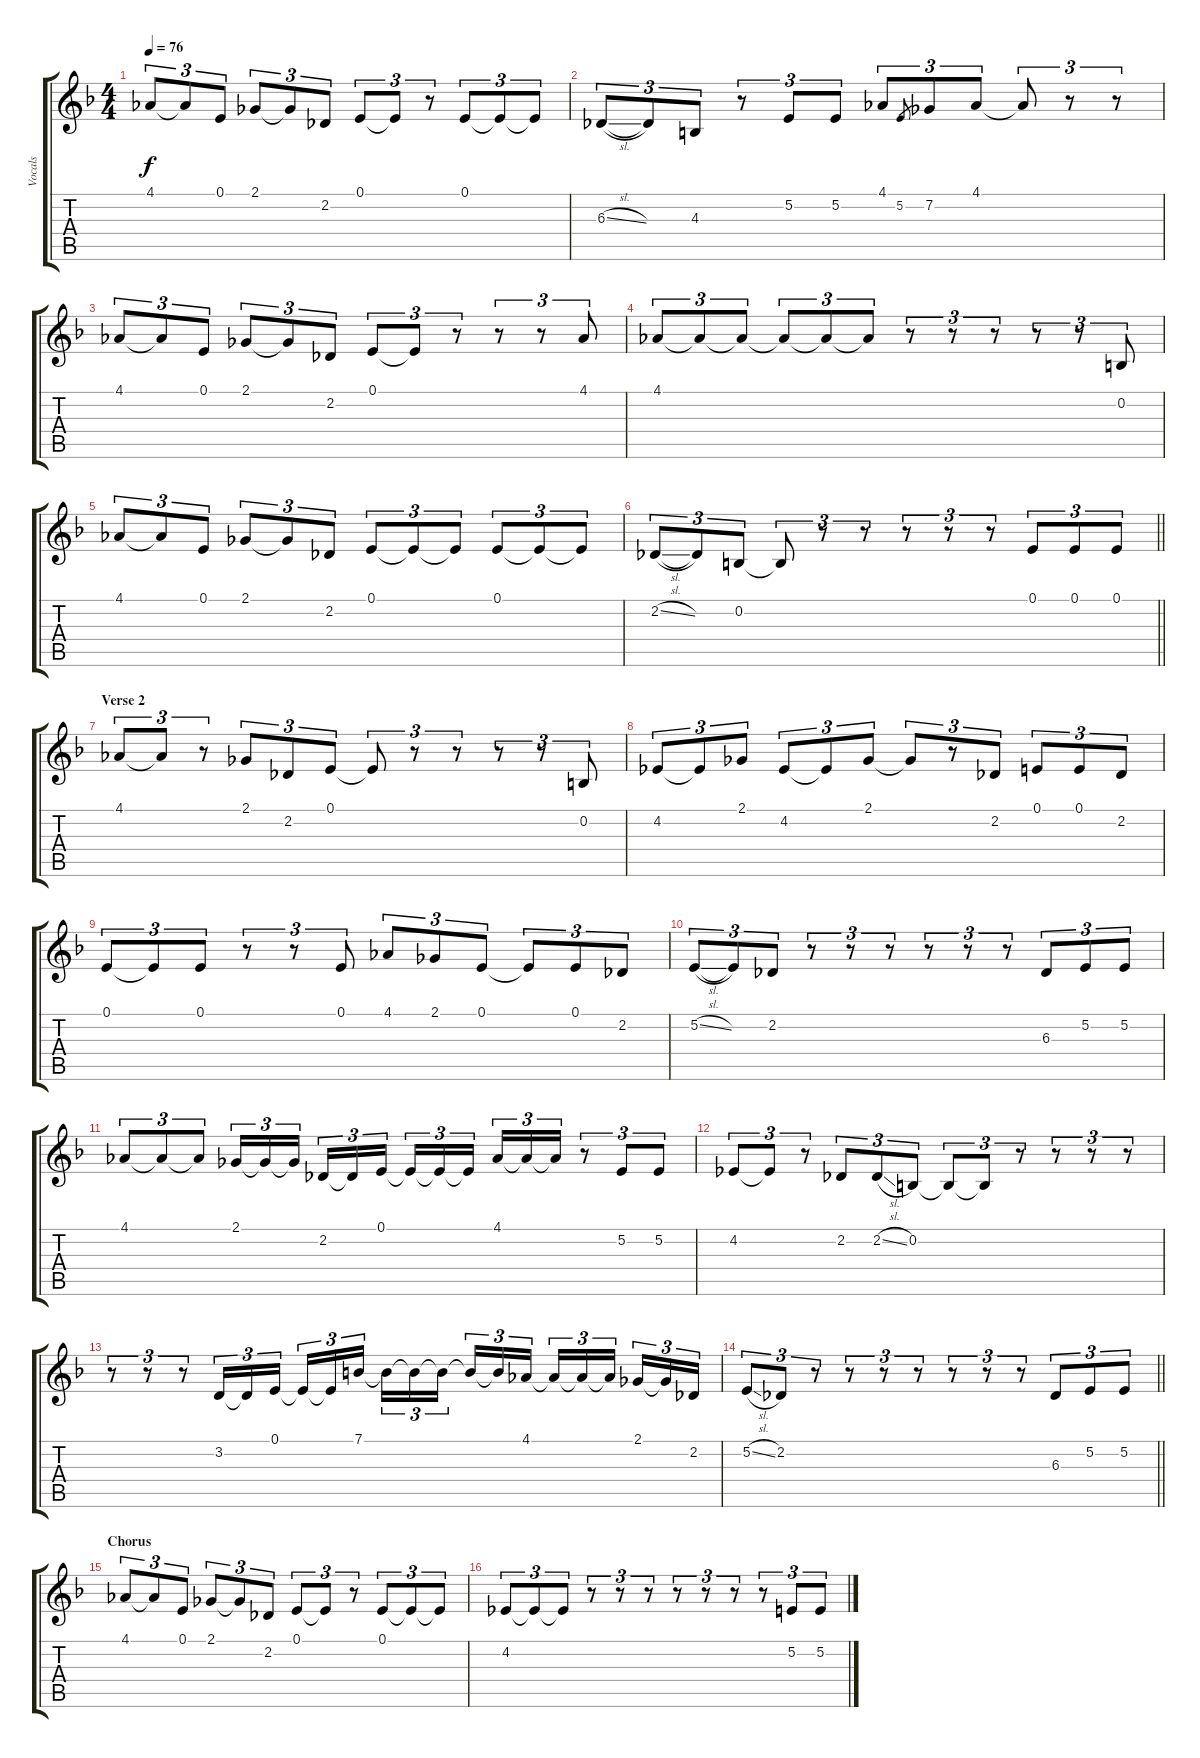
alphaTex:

\track ("Vocals" "Vocals") {instrument harmonica}
\staff {score tabs}
\tuning (E4 B3 G3 D3 A2 E2) {hide}
\ts (4 4)
\tempo 76
\clef g2
\ks f
4.1.8{tu (3 2) dy f} 4.1{t}.8{tu (3 2)} 0.1.8{tu (3 2)} 2.1.8{tu (3 2)} 2.1{t}.8{tu (3 2)} 2.2.8{tu (3 2)} 0.1.8{tu (3 2)} 0.1{t}.8{tu (3 2)} r.8{tu (3 2)} 0.1.8{tu (3 2)} 0.1{t}.8{tu (3 2)} 0.1{t}.8{tu (3 2)} |
6.3{sl}.8{tu (3 2)} 6.3{t}.8{tu (3 2)} 4.3.8{tu (3 2)} r.8{tu (3 2)} 5.2.8{tu (3 2)} 5.2.8{tu (3 2)} 4.1.8{tu (3 2)} 5.2.8{gr} 7.2.8{tu (3 2)} 4.1.8{tu (3 2)} 4.1{t}.8{tu (3 2)} r.8{tu (3 2)} r.8{tu (3 2)} |
4.1.8{tu (3 2)} 4.1{t}.8{tu (3 2)} 0.1.8{tu (3 2)} 2.1.8{tu (3 2)} 2.1{t}.8{tu (3 2)} 2.2.8{tu (3 2)} 0.1.8{tu (3 2)} 0.1{t}.8{tu (3 2)} r.8{tu (3 2)} r.8{tu (3 2)} r.8{tu (3 2)} 4.1.8{tu (3 2)} |
4.1.8{tu (3 2)} 4.1{t}.8{tu (3 2)} 4.1{t}.8{tu (3 2)} 4.1{t}.8{tu (3 2)} 4.1{t}.8{tu (3 2)} 4.1{t}.8{tu (3 2)} r.8{tu (3 2)} r.8{tu (3 2)} r.8{tu (3 2)} r.8{tu (3 2)} r.8{tu (3 2)} 0.2.8{tu (3 2)} |
4.1.8{tu (3 2)} 4.1{t}.8{tu (3 2)} 0.1.8{tu (3 2)} 2.1.8{tu (3 2)} 2.1{t}.8{tu (3 2)} 2.2.8{tu (3 2)} 0.1.8{tu (3 2)} 0.1{t}.8{tu (3 2)} 0.1{t}.8{tu (3 2)} 0.1.8{tu (3 2)} 0.1{t}.8{tu (3 2)} 0.1{t}.8{tu (3 2)} |
\barLineRight lightlight
2.2{sl}.8{tu (3 2)} 2.2{t}.8{tu (3 2)} 0.2.8{tu (3 2)} 0.2{t}.8{tu (3 2)} r.8{tu (3 2)} r.8{tu (3 2)} r.8{tu (3 2)} r.8{tu (3 2)} r.8{tu (3 2)} 0.1.8{tu (3 2)} 0.1.8{tu (3 2)} 0.1.8{tu (3 2)} |
\section ("" "Verse 2")
4.1.8{tu (3 2)} 4.1{t}.8{tu (3 2)} r.8{tu (3 2)} 2.1.8{tu (3 2)} 2.2.8{tu (3 2)} 0.1.8{tu (3 2)} 0.1{t}.8{tu (3 2)} r.8{tu (3 2)} r.8{tu (3 2)} r.8{tu (3 2)} r.8{tu (3 2)} 0.2.8{tu (3 2)} |
4.2.8{tu (3 2)} 4.2{t}.8{tu (3 2)} 2.1.8{tu (3 2)} 4.2.8{tu (3 2)} 4.2{t}.8{tu (3 2)} 2.1.8{tu (3 2)} 2.1{t}.8{tu (3 2)} r.8{tu (3 2)} 2.2.8{tu (3 2)} 0.1.8{tu (3 2)} 0.1.8{tu (3 2)} 2.2.8{tu (3 2)} |
0.1.8{tu (3 2)} 0.1{t}.8{tu (3 2)} 0.1.8{tu (3 2)} r.8{tu (3 2)} r.8{tu (3 2)} 0.1.8{tu (3 2)} 4.1.8{tu (3 2)} 2.1.8{tu (3 2)} 0.1.8{tu (3 2)} 0.1{t}.8{tu (3 2)} 0.1.8{tu (3 2)} 2.2.8{tu (3 2)} |
5.2{sl}.8{tu (3 2)} 5.2{t}.8{tu (3 2)} 2.2.8{tu (3 2)} r.8{tu (3 2)} r.8{tu (3 2)} r.8{tu (3 2)} r.8{tu (3 2)} r.8{tu (3 2)} r.8{tu (3 2)} 6.3.8{tu (3 2)} 5.2.8{tu (3 2)} 5.2.8{tu (3 2)} |
4.1.8{tu (3 2)} 4.1{t}.8{tu (3 2)} 4.1{t}.8{tu (3 2)} 2.1.16{tu (3 2)} 2.1{t}.16{tu (3 2)} 2.1{t}.16{tu (3 2) beam splitsecondary} 2.2.16{tu (3 2)} 2.2{t}.16{tu (3 2)} 0.1.16{tu (3 2)} 0.1{t}.16{tu (3 2)} 0.1{t}.16{tu (3 2)} 0.1{t}.16{tu (3 2) beam splitsecondary} 4.1.16{tu (3 2)} 4.1{t}.16{tu (3 2)} 4.1{t}.16{tu (3 2)} r.8{tu (3 2)} 5.2.8{tu (3 2)} 5.2.8{tu (3 2)} |
4.2.8{tu (3 2)} 4.2{t}.8{tu (3 2)} r.8{tu (3 2)} 2.2.8{tu (3 2)} 2.2{sl}.8{tu (3 2)} 0.2.8{tu (3 2)} 0.2{t}.8{tu (3 2)} 0.2{t}.8{tu (3 2)} r.8{tu (3 2)} r.8{tu (3 2)} r.8{tu (3 2)} r.8{tu (3 2)} |
r.8{tu (3 2)} r.8{tu (3 2)} r.8{tu (3 2)} 3.2.16{tu (3 2)} 3.2{t}.16{tu (3 2)} 0.1.16{tu (3 2) beam splitsecondary} 0.1{t}.16{tu (3 2)} 0.1{t}.16{tu (3 2)} 7.1.16{tu (3 2)} 7.1{t}.16{tu (3 2)} 7.1{t}.16{tu (3 2)} 7.1{t}.16{tu (3 2) beam splitsecondary} 7.1{t}.16{tu (3 2)} 7.1{t}.16{tu (3 2)} 4.1.16{tu (3 2)} 4.1{t}.16{tu (3 2)} 4.1{t}.16{tu (3 2)} 4.1{t}.16{tu (3 2) beam splitsecondary} 2.1.16{tu (3 2)} 2.1{t}.16{tu (3 2)} 2.2.16{tu (3 2)} |
\barLineRight lightlight
5.2{sl}.8{tu (3 2)} 2.2.8{tu (3 2)} r.8{tu (3 2)} r.8{tu (3 2)} r.8{tu (3 2)} r.8{tu (3 2)} r.8{tu (3 2)} r.8{tu (3 2)} r.8{tu (3 2)} 6.3.8{tu (3 2)} 5.2.8{tu (3 2)} 5.2.8{tu (3 2)} |
\section ("" "Chorus")
4.1.8{tu (3 2)} 4.1{t}.8{tu (3 2)} 0.1.8{tu (3 2)} 2.1.8{tu (3 2)} 2.1{t}.8{tu (3 2)} 2.2.8{tu (3 2)} 0.1.8{tu (3 2)} 0.1{t}.8{tu (3 2)} r.8{tu (3 2)} 0.1.8{tu (3 2)} 0.1{t}.8{tu (3 2)} 0.1{t}.8{tu (3 2)} |
4.2.8{tu (3 2)} 4.2{t}.8{tu (3 2)} 4.2{t}.8{tu (3 2)} r.8{tu (3 2)} r.8{tu (3 2)} r.8{tu (3 2)} r.8{tu (3 2)} r.8{tu (3 2)} r.8{tu (3 2)} r.8{tu (3 2)} 5.2.8{tu (3 2)} 5.2.8{tu (3 2)}
